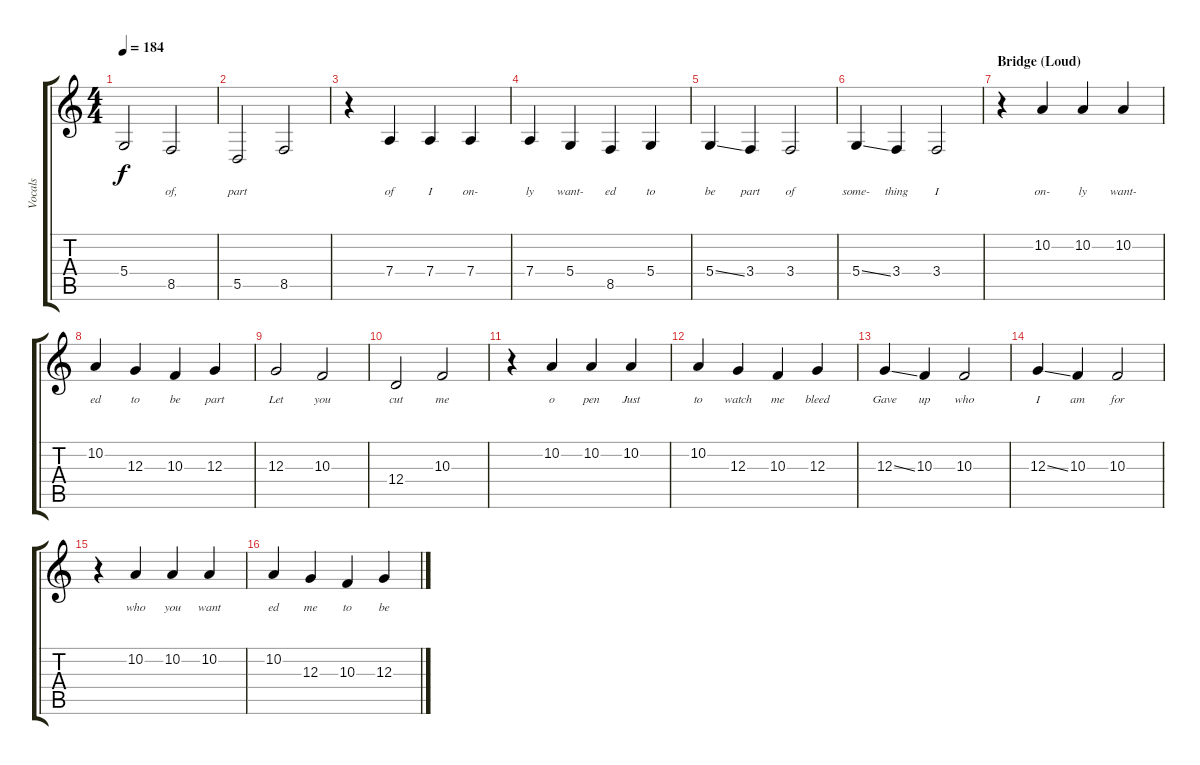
\track ("Vocals" "Vocals") {instrument clarinet}
\staff {score tabs}
\tuning (E4 B3 G3 D3 A2 E2) {hide}
\ts (4 4)
\tempo 184
\clef g2
\ks c
5.4.2{lyrics (0 "") lyrics (1 "") lyrics (2 "") lyrics (3 "") lyrics (4 "") dy f} 8.5.2{lyrics (0 "of,") lyrics (1 "") lyrics (2 "") lyrics (3 "") lyrics (4 "")} |
5.5.2{lyrics (0 "part") lyrics (1 "") lyrics (2 "") lyrics (3 "") lyrics (4 "")} 8.5.2{lyrics (0 "") lyrics (1 "") lyrics (2 "") lyrics (3 "") lyrics (4 "")} |
r.4 7.4.4{lyrics (0 "of") lyrics (1 "") lyrics (2 "") lyrics (3 "") lyrics (4 "")} 7.4.4{lyrics (0 "I") lyrics (1 "") lyrics (2 "") lyrics (3 "") lyrics (4 "")} 7.4.4{lyrics (0 "on-") lyrics (1 "") lyrics (2 "") lyrics (3 "") lyrics (4 "")} |
7.4.4{lyrics (0 "ly") lyrics (1 "") lyrics (2 "") lyrics (3 "") lyrics (4 "")} 5.4.4{lyrics (0 "want-") lyrics (1 "") lyrics (2 "") lyrics (3 "") lyrics (4 "")} 8.5.4{lyrics (0 "ed") lyrics (1 "") lyrics (2 "") lyrics (3 "") lyrics (4 "")} 5.4.4{lyrics (0 "to") lyrics (1 "") lyrics (2 "") lyrics (3 "") lyrics (4 "")} |
5.4{ss}.4{lyrics (0 "be") lyrics (1 "") lyrics (2 "") lyrics (3 "") lyrics (4 "")} 3.4.4{lyrics (0 "part") lyrics (1 "") lyrics (2 "") lyrics (3 "") lyrics (4 "")} 3.4.2{lyrics (0 "of") lyrics (1 "") lyrics (2 "") lyrics (3 "") lyrics (4 "")} |
5.4{ss}.4{lyrics (0 "some-") lyrics (1 "") lyrics (2 "") lyrics (3 "") lyrics (4 "")} 3.4.4{lyrics (0 "thing") lyrics (1 "") lyrics (2 "") lyrics (3 "") lyrics (4 "")} 3.4.2{lyrics (0 "I") lyrics (1 "") lyrics (2 "") lyrics (3 "") lyrics (4 "")} |
\section ("" "Bridge (Loud)")
r.4 10.2.4{lyrics (0 "on-") lyrics (1 "") lyrics (2 "") lyrics (3 "") lyrics (4 "")} 10.2.4{lyrics (0 "ly") lyrics (1 "") lyrics (2 "") lyrics (3 "") lyrics (4 "")} 10.2.4{lyrics (0 "want-") lyrics (1 "") lyrics (2 "") lyrics (3 "") lyrics (4 "")} |
10.2.4{lyrics (0 "ed") lyrics (1 "") lyrics (2 "") lyrics (3 "") lyrics (4 "")} 12.3.4{lyrics (0 "to") lyrics (1 "") lyrics (2 "") lyrics (3 "") lyrics (4 "")} 10.3.4{lyrics (0 "be") lyrics (1 "") lyrics (2 "") lyrics (3 "") lyrics (4 "")} 12.3.4{lyrics (0 "part") lyrics (1 "") lyrics (2 "") lyrics (3 "") lyrics (4 "")} |
12.3.2{lyrics (0 "Let") lyrics (1 "") lyrics (2 "") lyrics (3 "") lyrics (4 "")} 10.3.2{lyrics (0 "you") lyrics (1 "") lyrics (2 "") lyrics (3 "") lyrics (4 "")} |
12.4.2{lyrics (0 "cut") lyrics (1 "") lyrics (2 "") lyrics (3 "") lyrics (4 "")} 10.3.2{lyrics (0 "me") lyrics (1 "") lyrics (2 "") lyrics (3 "") lyrics (4 "")} |
r.4 10.2.4{lyrics (0 "o") lyrics (1 "") lyrics (2 "") lyrics (3 "") lyrics (4 "")} 10.2.4{lyrics (0 "pen") lyrics (1 "") lyrics (2 "") lyrics (3 "") lyrics (4 "")} 10.2.4{lyrics (0 "Just") lyrics (1 "") lyrics (2 "") lyrics (3 "") lyrics (4 "")} |
10.2.4{lyrics (0 "to") lyrics (1 "") lyrics (2 "") lyrics (3 "") lyrics (4 "")} 12.3.4{lyrics (0 "watch") lyrics (1 "") lyrics (2 "") lyrics (3 "") lyrics (4 "")} 10.3.4{lyrics (0 "me") lyrics (1 "") lyrics (2 "") lyrics (3 "") lyrics (4 "")} 12.3.4{lyrics (0 "bleed") lyrics (1 "") lyrics (2 "") lyrics (3 "") lyrics (4 "")} |
12.3{ss}.4{lyrics (0 "Gave") lyrics (1 "") lyrics (2 "") lyrics (3 "") lyrics (4 "")} 10.3.4{lyrics (0 "up") lyrics (1 "") lyrics (2 "") lyrics (3 "") lyrics (4 "")} 10.3.2{lyrics (0 "who") lyrics (1 "") lyrics (2 "") lyrics (3 "") lyrics (4 "")} |
12.3{ss}.4{lyrics (0 "I") lyrics (1 "") lyrics (2 "") lyrics (3 "") lyrics (4 "")} 10.3.4{lyrics (0 "am") lyrics (1 "") lyrics (2 "") lyrics (3 "") lyrics (4 "")} 10.3.2{lyrics (0 "for") lyrics (1 "") lyrics (2 "") lyrics (3 "") lyrics (4 "")} |
r.4 10.2.4{lyrics (0 "who") lyrics (1 "") lyrics (2 "") lyrics (3 "") lyrics (4 "")} 10.2.4{lyrics (0 "you") lyrics (1 "") lyrics (2 "") lyrics (3 "") lyrics (4 "")} 10.2.4{lyrics (0 "want") lyrics (1 "") lyrics (2 "") lyrics (3 "") lyrics (4 "")} |
10.2.4{lyrics (0 "ed") lyrics (1 "") lyrics (2 "") lyrics (3 "") lyrics (4 "")} 12.3.4{lyrics (0 "me") lyrics (1 "") lyrics (2 "") lyrics (3 "") lyrics (4 "")} 10.3.4{lyrics (0 "to") lyrics (1 "") lyrics (2 "") lyrics (3 "") lyrics (4 "")} 12.3.4{lyrics (0 "be") lyrics (1 "") lyrics (2 "") lyrics (3 "") lyrics (4 "")}
